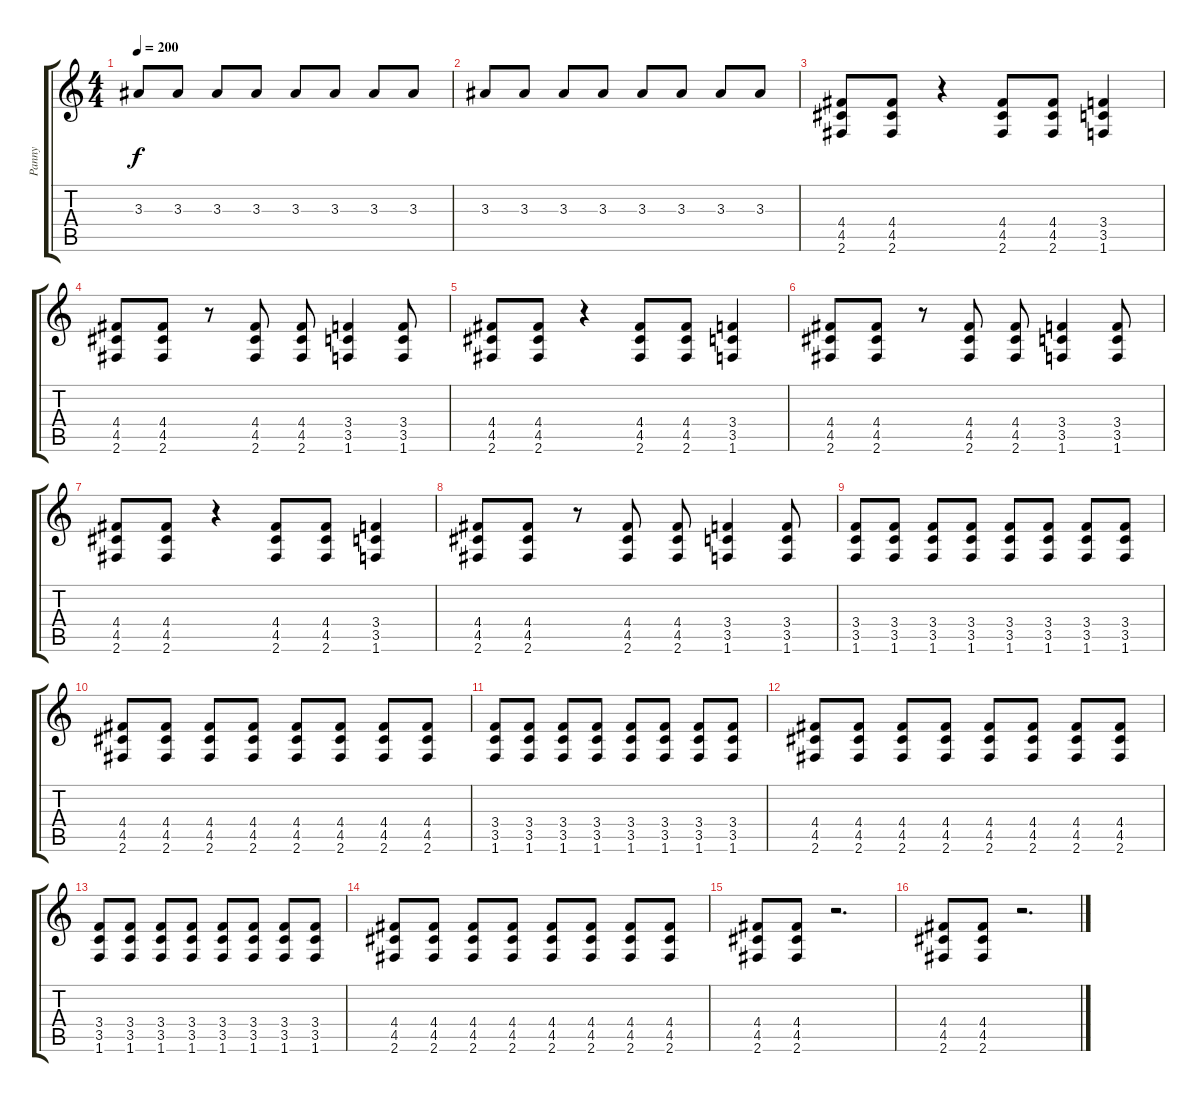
\track ("Panny" "Panny") {instrument distortionguitar}
\staff {score tabs}
\tuning (E4 B3 G3 D3 A2 E2) {hide}
\ts (4 4)
\tempo 200
\clef g2
\ks c
3.3.8{dy f} 3.3.8 3.3.8 3.3.8 3.3.8 3.3.8 3.3.8 3.3.8 |
3.3.8 3.3.8 3.3.8 3.3.8 3.3.8 3.3.8 3.3.8 3.3.8 |
(4.4 4.5 2.6).8 (4.4 4.5 2.6).8 r.4 (4.4 4.5 2.6).8 (4.4 4.5 2.6).8 (3.4 3.5 1.6).4 |
(4.4 4.5 2.6).8 (4.4 4.5 2.6).8 r.8 (4.4 4.5 2.6).8 (4.4 4.5 2.6).8 (3.4 3.5 1.6).4 (3.4 3.5 1.6).8 |
(4.4 4.5 2.6).8 (4.4 4.5 2.6).8 r.4 (4.4 4.5 2.6).8 (4.4 4.5 2.6).8 (3.4 3.5 1.6).4 |
(4.4 4.5 2.6).8 (4.4 4.5 2.6).8 r.8 (4.4 4.5 2.6).8 (4.4 4.5 2.6).8 (3.4 3.5 1.6).4 (3.4 3.5 1.6).8 |
(4.4 4.5 2.6).8 (4.4 4.5 2.6).8 r.4 (4.4 4.5 2.6).8 (4.4 4.5 2.6).8 (3.4 3.5 1.6).4 |
(4.4 4.5 2.6).8 (4.4 4.5 2.6).8 r.8 (4.4 4.5 2.6).8 (4.4 4.5 2.6).8 (3.4 3.5 1.6).4 (3.4 3.5 1.6).8 |
(3.4 3.5 1.6).8 (3.4 3.5 1.6).8 (3.4 3.5 1.6).8 (3.4 3.5 1.6).8 (3.4 3.5 1.6).8 (3.4 3.5 1.6).8 (3.4 3.5 1.6).8 (3.4 3.5 1.6).8 |
(4.4 4.5 2.6).8 (4.4 4.5 2.6).8 (4.4 4.5 2.6).8 (4.4 4.5 2.6).8 (4.4 4.5 2.6).8 (4.4 4.5 2.6).8 (4.4 4.5 2.6).8 (4.4 4.5 2.6).8 |
(3.4 3.5 1.6).8 (3.4 3.5 1.6).8 (3.4 3.5 1.6).8 (3.4 3.5 1.6).8 (3.4 3.5 1.6).8 (3.4 3.5 1.6).8 (3.4 3.5 1.6).8 (3.4 3.5 1.6).8 |
(4.4 4.5 2.6).8 (4.4 4.5 2.6).8 (4.4 4.5 2.6).8 (4.4 4.5 2.6).8 (4.4 4.5 2.6).8 (4.4 4.5 2.6).8 (4.4 4.5 2.6).8 (4.4 4.5 2.6).8 |
(3.4 3.5 1.6).8 (3.4 3.5 1.6).8 (3.4 3.5 1.6).8 (3.4 3.5 1.6).8 (3.4 3.5 1.6).8 (3.4 3.5 1.6).8 (3.4 3.5 1.6).8 (3.4 3.5 1.6).8 |
(4.4 4.5 2.6).8 (4.4 4.5 2.6).8 (4.4 4.5 2.6).8 (4.4 4.5 2.6).8 (4.4 4.5 2.6).8 (4.4 4.5 2.6).8 (4.4 4.5 2.6).8 (4.4 4.5 2.6).8 |
(4.4 4.5 2.6).8 (4.4 4.5 2.6).8 r.2{d} |
(4.4 4.5 2.6).8 (4.4 4.5 2.6).8 r.2{d}
